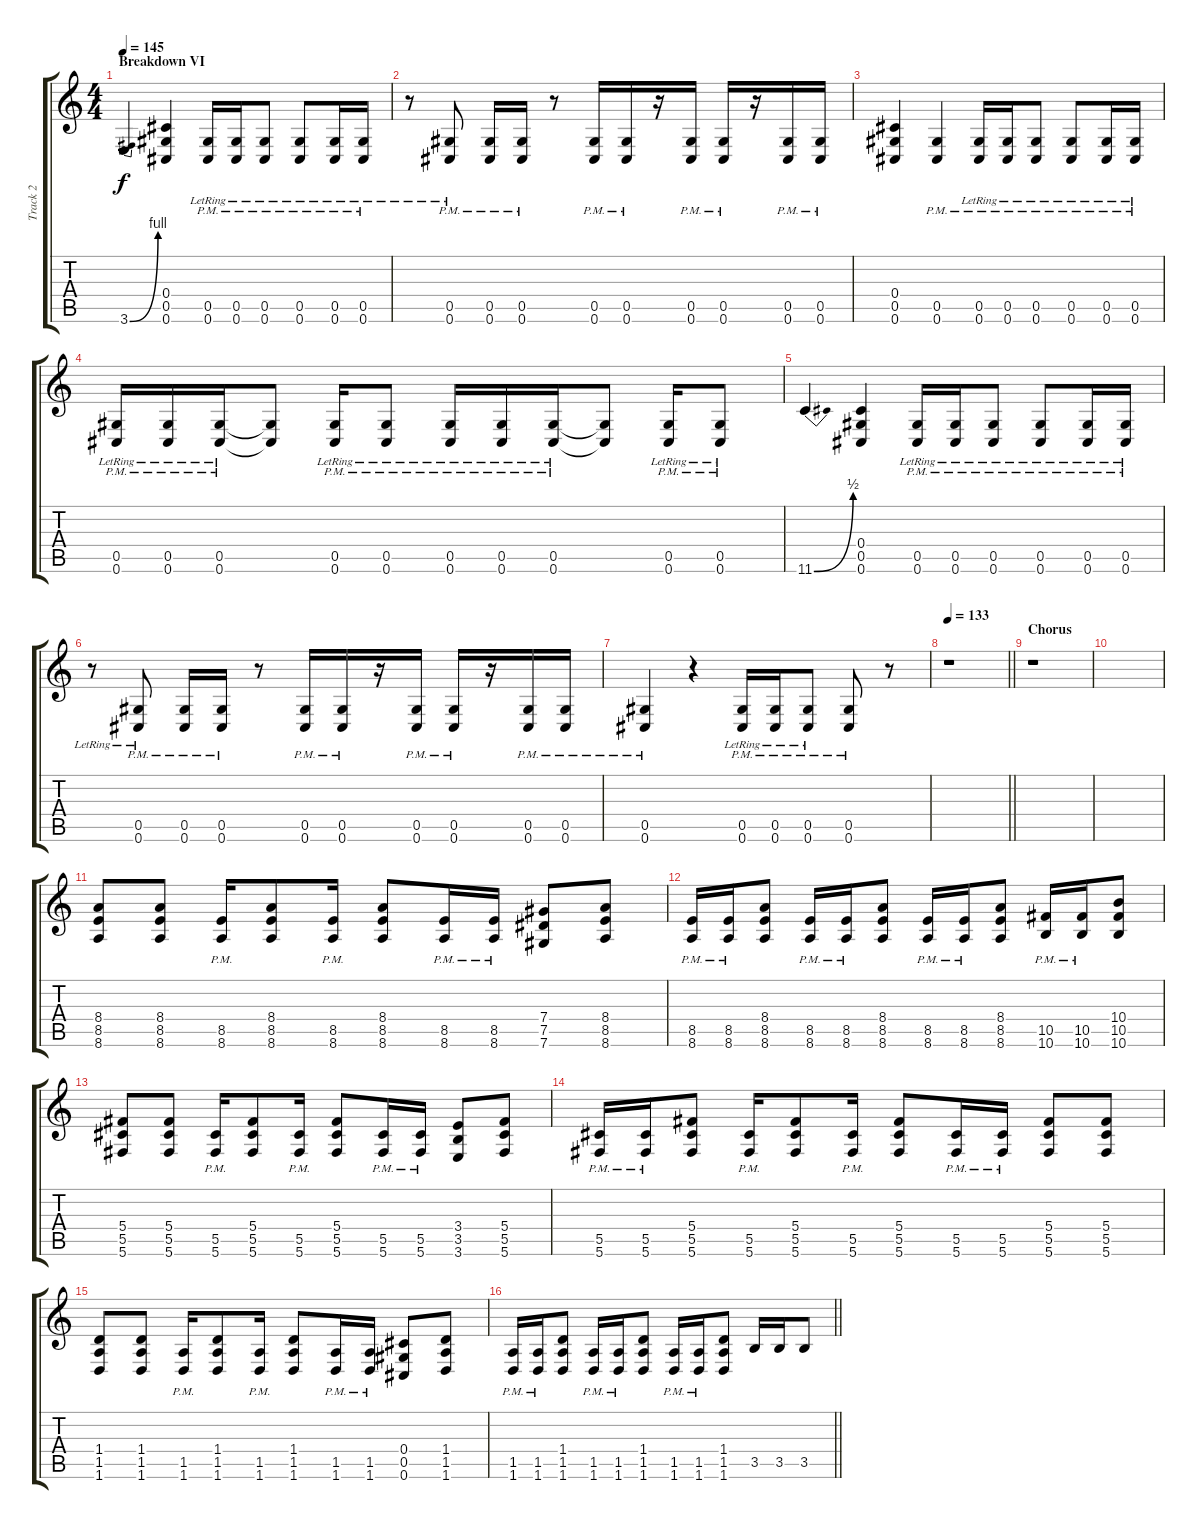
\track ("Track 2" "Track 2") {instrument overdrivenguitar}
\staff {score tabs}
\tuning (Eb4 Bb3 Gb3 Db3 Ab2 Db2) {hide}
\ts (4 4)
\section ("" "Breakdown VI")
\tempo 145
\clef g2
\ks c
3.6{be (bend 0 0 60 4)}.4{dy f} (0.4 0.5 0.6).4 (0.5{pm lr} 0.6{pm lr}).16 (0.5{pm lr} 0.6{pm lr}).16 (0.5{pm lr} 0.6{pm lr}).8 (0.5{pm lr} 0.6{pm lr}).8 (0.5{pm lr} 0.6{pm lr}).16 (0.5{pm lr} 0.6{pm lr}).16 |
r.8 (0.5{pm lr} 0.6{pm lr}).8 (0.5{pm} 0.6{pm}).16 (0.5{pm} 0.6{pm}).16 r.8 (0.5{pm} 0.6{pm}).16 (0.5{pm} 0.6{pm}).16 r.16 (0.5{pm} 0.6{pm}).16 (0.5{pm} 0.6{pm}).16 r.16 (0.5{pm} 0.6{pm}).16 (0.5{pm} 0.6{pm}).16 |
(0.4 0.5 0.6).4 (0.5{pm} 0.6{pm}).4 (0.5{pm lr} 0.6{pm lr}).16 (0.5{pm lr} 0.6{pm lr}).16 (0.5{pm lr} 0.6{pm lr}).8 (0.5{pm lr} 0.6{pm lr}).8 (0.5{pm lr} 0.6{pm lr}).16 (0.5{pm lr} 0.6{pm lr}).16 |
(0.5{pm lr} 0.6{pm lr}).16 (0.5{pm lr} 0.6{pm lr}).16 (0.5{pm lr} 0.6{pm lr}).16 (0.5{t} 0.6{t}).8 (0.5{pm lr} 0.6{pm lr}).16 (0.5{pm lr} 0.6{pm lr}).8 (0.5{pm lr} 0.6{pm lr}).16 (0.5{pm lr} 0.6{pm lr}).16 (0.5{pm lr} 0.6{pm lr}).16 (0.5{t} 0.6{t}).8 (0.5{pm lr} 0.6{pm lr}).16 (0.5{pm} 0.6{pm lr}).8 |
11.6{be (bend 0 0 60 2)}.4 (0.4 0.5 0.6).4 (0.5{pm lr} 0.6{pm lr}).16 (0.5{pm lr} 0.6{pm lr}).16 (0.5{pm lr} 0.6{pm lr}).8 (0.5{pm lr} 0.6{pm lr}).8 (0.5{pm lr} 0.6{pm lr}).16 (0.5{pm lr} 0.6{pm lr}).16 |
r.8 (0.5{pm lr} 0.6{pm lr}).8 (0.5{pm} 0.6{pm}).16 (0.5{pm} 0.6{pm}).16 r.8 (0.5{pm} 0.6{pm}).16 (0.5{pm} 0.6{pm}).16 r.16 (0.5{pm} 0.6{pm}).16 (0.5{pm} 0.6{pm}).16 r.16 (0.5{pm} 0.6{pm}).16 (0.5{pm} 0.6{pm}).16 |
(0.5{pm} 0.6{pm}).4 r.4 (0.5{pm lr} 0.6{pm lr}).16 (0.5{pm lr} 0.6{pm lr}).16 (0.5{pm lr} 0.6{pm lr}).8 (0.5{pm} 0.6{pm}).8 r.8 |
\tempo 133
\barLineRight lightlight
r.1 |
\section ("" "Chorus")
r.1 |
|
(8.4 8.5 8.6).8 (8.4 8.5 8.6).8 (8.5{pm} 8.6{pm}).16 (8.4 8.5 8.6).8 (8.5{pm} 8.6{pm}).16 (8.4 8.5 8.6).8 (8.5{pm} 8.6{pm}).16 (8.5{pm} 8.6{pm}).16 (7.4 7.5 7.6).8 (8.4 8.5 8.6).8 |
(8.5{pm} 8.6{pm}).16 (8.5{pm} 8.6{pm}).16 (8.4 8.5 8.6).8 (8.5{pm} 8.6{pm}).16 (8.5{pm} 8.6{pm}).16 (8.4 8.5 8.6).8 (8.5{pm} 8.6{pm}).16 (8.5{pm} 8.6{pm}).16 (8.4 8.5 8.6).8 (10.5{pm} 10.6{pm}).16 (10.5{pm} 10.6{pm}).16 (10.4 10.5 10.6).8 |
(5.4 5.5 5.6).8 (5.4 5.5 5.6).8 (5.5{pm} 5.6{pm}).16 (5.4 5.5 5.6).8 (5.5{pm} 5.6{pm}).16 (5.4 5.5 5.6).8 (5.5{pm} 5.6{pm}).16 (5.5{pm} 5.6{pm}).16 (3.4 3.5 3.6).8 (5.4 5.5 5.6).8 |
(5.5{pm} 5.6{pm}).16 (5.5{pm} 5.6{pm}).16 (5.4 5.5 5.6).8 (5.5{pm} 5.6{pm}).16 (5.4 5.5 5.6).8 (5.5{pm} 5.6{pm}).16 (5.4 5.5 5.6).8 (5.5{pm} 5.6{pm}).16 (5.5{pm} 5.6{pm}).16 (5.4 5.5 5.6).8 (5.4 5.5 5.6).8 |
(1.4 1.5 1.6).8 (1.4 1.5 1.6).8 (1.5{pm} 1.6{pm}).16 (1.4 1.5 1.6).8 (1.5{pm} 1.6{pm}).16 (1.4 1.5 1.6).8 (1.5{pm} 1.6{pm}).16 (1.5{pm} 1.6{pm}).16 (0.4 0.5 0.6).8 (1.4 1.5 1.6).8 |
\barLineRight lightlight
(1.5{pm} 1.6{pm}).16 (1.5{pm} 1.6{pm}).16 (1.4 1.5 1.6).8 (1.5{pm} 1.6{pm}).16 (1.5{pm} 1.6{pm}).16 (1.4 1.5 1.6).8 (1.5{pm} 1.6{pm}).16 (1.5{pm} 1.6{pm}).16 (1.4 1.5 1.6).8 3.5.16 3.5.16 3.5.8
